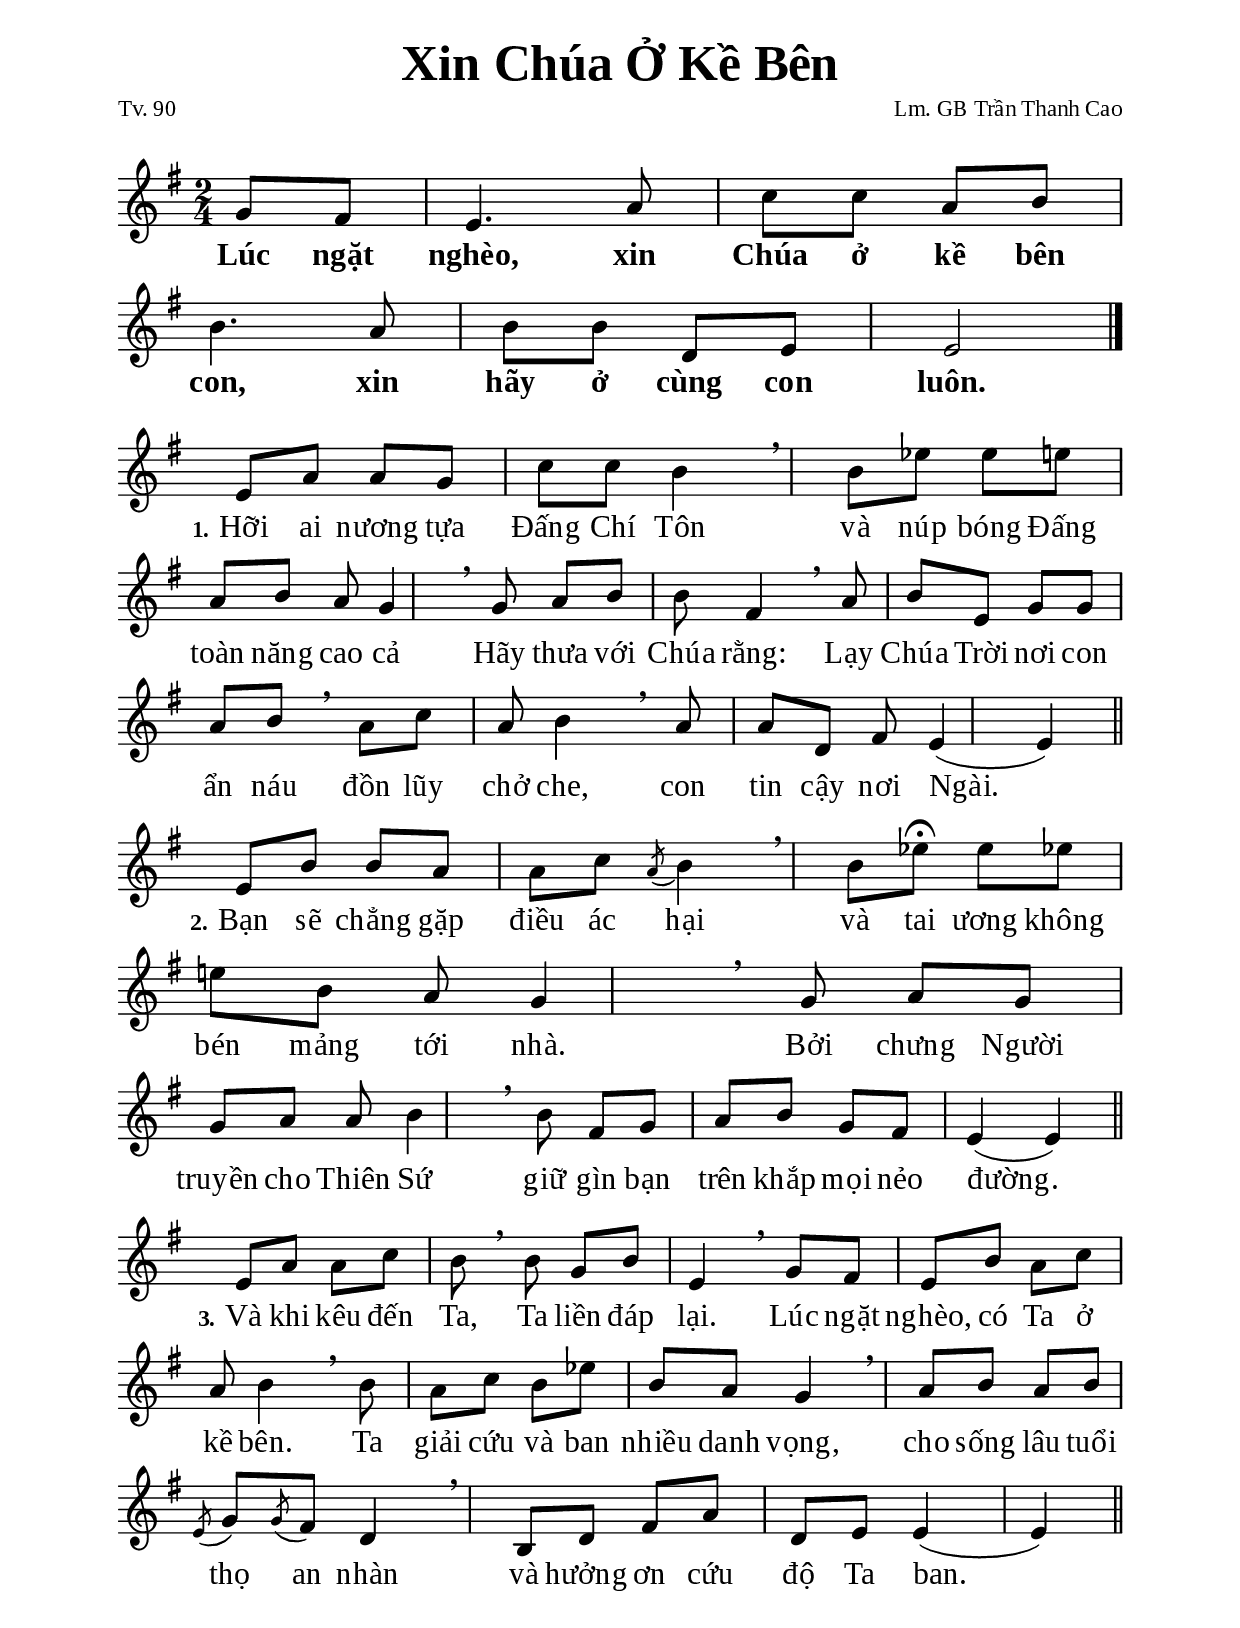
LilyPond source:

% Cài đặt chung
\version "2.20.0"
\include "english.ly"

\header {
  title = \markup { \fontsize #3 "Xin Chúa Ở Kề Bên" }
  poet = "Tv. 90"
  composer = "Lm. GB Trần Thanh Cao"
  arranger = " "
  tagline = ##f
}

\paper {
  #(set-paper-size "a4")
  top-margin = 10\mm
  bottom-margin = 10\mm
  left-margin = 20\mm
  right-margin = 20\mm
  indent = #0
  #(define fonts
    (make-pango-font-tree
      "Liberation Serif"
      "Liberation Serif"
      "Liberation Serif"
      (/ 20 20)))
  page-count = #1
}

% Nhạc điệp khúc
nhacDiepKhuc= \relative c'' {
  \partial 4 g8 fs |
  e4. a8 |
  c c a b |
  b4. a8 |
  b b d, e |
  e2 \bar "|."
}

% Nhạc phiên khúc
nhacPhienKhucMot = \relative c' {
  e8 a a g c c b4 \breathe
  b8 ef ef e! a, b a g4 \breathe
  g8 a b b fs4 \breathe
  a8 b e, g g a b \breathe
  a c a b4 \breathe
  a8 a d, fs e4 (e) \bar "||"
}

nhacPhienKhucHai = \relative c' {
  e8 b' b a a c \acciaccatura a8 b4 \breathe
  b8 ef \fermata ef ef! e! b a g4 \breathe
  g8 a g g a a b4 \breathe
  b8 fs g a b g fs e4 (e) \bar "||"
}

nhacPhienKhucBa = \relative c' {
  e8 a a c b \breathe
  b g b e,4 \breathe
  g8 fs e b' a c a b4 \breathe
  b8 a c b ef b a g4 \breathe
  a8 b a b \acciaccatura e, g \acciaccatura g fs d4 \breathe
  b8 d fs a d, e e4 (e) \bar "||"
}

% Lời điệp khúc
loiDiepKhuc = \lyricmode {
  Lúc ngặt nghèo, xin Chúa ở kề bên con,
  xin hãy ở cùng con luôn.
}

% Lời phiên khúc
loiPhienKhucMot = \lyricmode {
  \set stanza = #"1."
  Hỡi ai nương tựa Đấng Chí Tôn
  và núp bóng Đấng toàn năng cao cả
  Hãy thưa với Chúa rằng: Lạy Chúa Trời nơi con ẩn náu
  đồn lũy chở che, con tin cậy nơi Ngài.
}

loiPhienKhucHai = \lyricmode {
  \set stanza = #"2."
  Bạn sẽ chẳng gặp điều ác hại
  và tai ương không bén mảng tới nhà.
  Bởi chưng Người truyền cho Thiên Sứ giữ gìn bạn
  trên khắp mọi nẻo đường.
}

loiPhienKhucBa = \lyricmode {
  \set stanza = #"3."
  Và khi kêu đến Ta, Ta liền đáp lại.
  Lúc ngặt nghèo, có Ta ở kề bên.
  Ta giải cứu và ban nhiều danh vọng,
  cho sống lâu tuổi thọ an nhàn
  và hưởng ơn cứu độ Ta ban.
}


% Dàn trang
\score {
  \new ChoirStaff <<
    \new Staff = diepKhuc \with {
        \consists "Merge_rests_engraver"
        \magnifyStaff #(magstep +1)
      }
      <<
      \new Voice = beSop {
        \key g \major \time 2/4 \nhacDiepKhuc
      }
    >>
    \new Lyrics \lyricsto beSop \loiDiepKhuc
  >>
  \layout {
    \override Lyrics.LyricText.font-series = #'bold
    \override Lyrics.LyricText.font-size = #+3
    \override Lyrics.LyricSpace.minimum-distance = #4.0
    \override Score.BarNumber.break-visibility = ##(#f #f #f)
    \override Score.SpacingSpanner.uniform-stretching = ##t
  }
}

\score {
  \new ChoirStaff <<
    \new Staff = phienKhuc \with {
        \magnifyStaff #(magstep +1)
      }
      <<
      \new Voice = beSop {
        \key g \major \time 2/4 \nhacPhienKhucMot
      }
    >>
    \new Lyrics \lyricsto beSop \loiPhienKhucMot
  >>
  \layout {
    \override Staff.TimeSignature.transparent = ##t
    \override Lyrics.LyricText.font-size = #+3
    \override Lyrics.LyricSpace.minimum-distance = #0.5
    \override Score.BarNumber.break-visibility = ##(#f #f #f)
    \override Score.SpacingSpanner.uniform-stretching = ##t
    \set Score.barAlways = ##t
    \set Score.defaultBarType = ""
  } 
}

\score {
  \new ChoirStaff <<
    \new Staff = phienKhuc \with {
        \magnifyStaff #(magstep +1)
      }
      <<
      \new Voice = beSop {
        \key g \major \time 2/4 \nhacPhienKhucHai
      }
    >>
    \new Lyrics \lyricsto beSop \loiPhienKhucHai
  >>
  \layout {
    \override Staff.TimeSignature.transparent = ##t
    \override Lyrics.LyricText.font-size = #+3
    \override Lyrics.LyricSpace.minimum-distance = #0.5
    \override Score.BarNumber.break-visibility = ##(#f #f #f)
    \override Score.SpacingSpanner.uniform-stretching = ##t
    \set Score.barAlways = ##t
    \set Score.defaultBarType = ""
  } 
}

\score {
  \new ChoirStaff <<
    \new Staff = phienKhuc \with {
        \magnifyStaff #(magstep +1)
      }
      <<
      \new Voice = beSop {
        \key g \major \time 2/4 \nhacPhienKhucBa
      }
    >>
    \new Lyrics \lyricsto beSop \loiPhienKhucBa
  >>
  \layout {
    \override Staff.TimeSignature.transparent = ##t
    \override Lyrics.LyricText.font-size = #+3
    \override Lyrics.LyricSpace.minimum-distance = #0.5
    \override Score.BarNumber.break-visibility = ##(#f #f #f)
    \override Score.SpacingSpanner.uniform-stretching = ##t
    \set Score.barAlways = ##t
    \set Score.defaultBarType = ""
  } 
}
